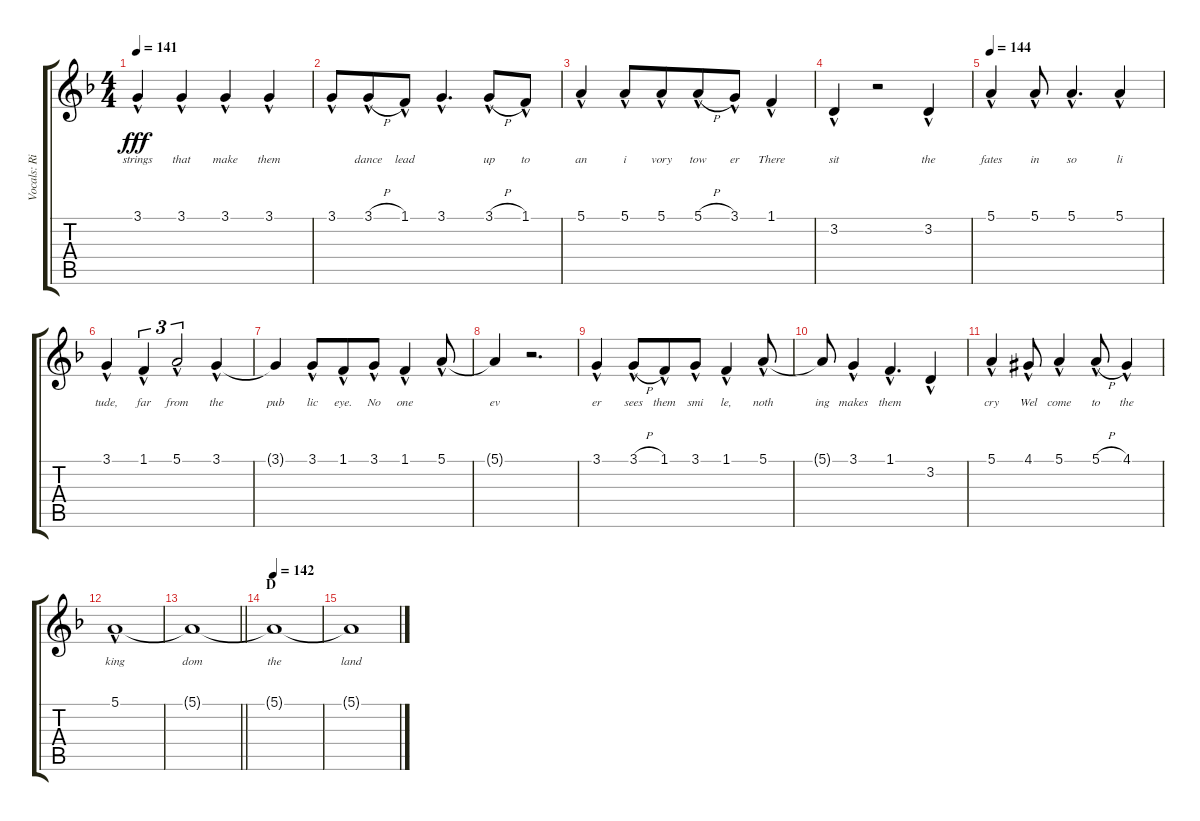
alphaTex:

\track ("Vocals: Rik" "Vocals: Ri") {instrument lead2sawtooth}
\staff {score tabs}
\tuning (E4 B3 G3 D3 A2 E2) {hide}
\ts (4 4)
\tempo 141
\clef g2
\ks f
3.1{hac}.4{lyrics (0 "strings") lyrics (1 "") lyrics (2 "") lyrics (3 "") lyrics (4 "") dy fff} 3.1{hac}.4{lyrics (0 "that") lyrics (1 "") lyrics (2 "") lyrics (3 "") lyrics (4 "")} 3.1{hac}.4{lyrics (0 "make") lyrics (1 "") lyrics (2 "") lyrics (3 "") lyrics (4 "")} 3.1{hac}.4{lyrics (0 "them") lyrics (1 "") lyrics (2 "") lyrics (3 "") lyrics (4 "")} |
3.1{hac}.8{lyrics (0 "") lyrics (1 "") lyrics (2 "") lyrics (3 "") lyrics (4 "")} 3.1{h hac}.8{lyrics (0 "dance") lyrics (1 "") lyrics (2 "") lyrics (3 "") lyrics (4 "") beam merge} 1.1{hac}.8{lyrics (0 "lead") lyrics (1 "") lyrics (2 "") lyrics (3 "") lyrics (4 "")} 3.1{hac}.4{d lyrics (0 "") lyrics (1 "") lyrics (2 "") lyrics (3 "") lyrics (4 "")} 3.1{h hac}.8{lyrics (0 "up") lyrics (1 "") lyrics (2 "") lyrics (3 "") lyrics (4 "")} 1.1{hac}.8{lyrics (0 "to") lyrics (1 "") lyrics (2 "") lyrics (3 "") lyrics (4 "")} |
5.1{hac}.4{lyrics (0 "an") lyrics (1 "") lyrics (2 "") lyrics (3 "") lyrics (4 "")} 5.1{hac}.8{lyrics (0 "i") lyrics (1 "") lyrics (2 "") lyrics (3 "") lyrics (4 "")} 5.1{hac}.8{lyrics (0 "vory") lyrics (1 "") lyrics (2 "") lyrics (3 "") lyrics (4 "") beam merge} 5.1{h hac}.8{lyrics (0 "tow") lyrics (1 "") lyrics (2 "") lyrics (3 "") lyrics (4 "")} 3.1{hac}.8{lyrics (0 "er") lyrics (1 "") lyrics (2 "") lyrics (3 "") lyrics (4 "")} 1.1{hac}.4{lyrics (0 "There") lyrics (1 "") lyrics (2 "") lyrics (3 "") lyrics (4 "")} |
3.2{hac}.4{lyrics (0 "sit") lyrics (1 "") lyrics (2 "") lyrics (3 "") lyrics (4 "")} r.2 3.2{hac}.4{lyrics (0 "the") lyrics (1 "") lyrics (2 "") lyrics (3 "") lyrics (4 "")} |
\tempo 144
5.1{hac}.4{lyrics (0 "fates") lyrics (1 "") lyrics (2 "") lyrics (3 "") lyrics (4 "")} 5.1{hac}.8{lyrics (0 "in") lyrics (1 "") lyrics (2 "") lyrics (3 "") lyrics (4 "")} 5.1{hac}.4{d lyrics (0 "so") lyrics (1 "") lyrics (2 "") lyrics (3 "") lyrics (4 "")} 5.1{hac}.4{lyrics (0 "li") lyrics (1 "") lyrics (2 "") lyrics (3 "") lyrics (4 "")} |
3.1{hac}.4{lyrics (0 "tude,") lyrics (1 "") lyrics (2 "") lyrics (3 "") lyrics (4 "")} 1.1{hac}.4{tu (3 2) lyrics (0 "far") lyrics (1 "") lyrics (2 "") lyrics (3 "") lyrics (4 "")} 5.1{hac}.2{tu (3 2) lyrics (0 "from") lyrics (1 "") lyrics (2 "") lyrics (3 "") lyrics (4 "")} 3.1{hac}.4{lyrics (0 "the") lyrics (1 "") lyrics (2 "") lyrics (3 "") lyrics (4 "")} |
3.1{t}.4{lyrics (0 "pub") lyrics (1 "") lyrics (2 "") lyrics (3 "") lyrics (4 "")} 3.1{hac}.8{lyrics (0 "lic") lyrics (1 "") lyrics (2 "") lyrics (3 "") lyrics (4 "")} 1.1{hac}.8{lyrics (0 "eye.") lyrics (1 "") lyrics (2 "") lyrics (3 "") lyrics (4 "") beam merge} 3.1{hac}.8{lyrics (0 "No") lyrics (1 "") lyrics (2 "") lyrics (3 "") lyrics (4 "")} 1.1{hac}.4{lyrics (0 "one") lyrics (1 "") lyrics (2 "") lyrics (3 "") lyrics (4 "")} 5.1{hac}.8{lyrics (0 "") lyrics (1 "") lyrics (2 "") lyrics (3 "") lyrics (4 "")} |
5.1{t}.4{lyrics (0 "ev") lyrics (1 "") lyrics (2 "") lyrics (3 "") lyrics (4 "")} r.2{d} |
3.1{hac}.4{lyrics (0 "er") lyrics (1 "") lyrics (2 "") lyrics (3 "") lyrics (4 "")} 3.1{h hac}.8{lyrics (0 "sees") lyrics (1 "") lyrics (2 "") lyrics (3 "") lyrics (4 "")} 1.1{hac}.8{lyrics (0 "them") lyrics (1 "") lyrics (2 "") lyrics (3 "") lyrics (4 "") beam merge} 3.1{hac}.8{lyrics (0 "smi") lyrics (1 "") lyrics (2 "") lyrics (3 "") lyrics (4 "")} 1.1{hac}.4{lyrics (0 "le,") lyrics (1 "") lyrics (2 "") lyrics (3 "") lyrics (4 "")} 5.1{hac}.8{lyrics (0 "noth") lyrics (1 "") lyrics (2 "") lyrics (3 "") lyrics (4 "")} |
5.1{t}.8{lyrics (0 "ing") lyrics (1 "") lyrics (2 "") lyrics (3 "") lyrics (4 "")} 3.1{hac}.4{lyrics (0 "makes") lyrics (1 "") lyrics (2 "") lyrics (3 "") lyrics (4 "")} 1.1{hac}.4{d lyrics (0 "them") lyrics (1 "") lyrics (2 "") lyrics (3 "") lyrics (4 "")} 3.2{hac}.4{lyrics (0 "") lyrics (1 "") lyrics (2 "") lyrics (3 "") lyrics (4 "")} |
5.1{hac}.4{lyrics (0 "cry") lyrics (1 "") lyrics (2 "") lyrics (3 "") lyrics (4 "")} 4.1{hac acc #}.8{lyrics (0 "Wel") lyrics (1 "") lyrics (2 "") lyrics (3 "") lyrics (4 "")} 5.1{hac}.4{lyrics (0 "come") lyrics (1 "") lyrics (2 "") lyrics (3 "") lyrics (4 "")} 5.1{h hac}.8{lyrics (0 "to") lyrics (1 "") lyrics (2 "") lyrics (3 "") lyrics (4 "")} 4.1{hac acc #}.4{lyrics (0 "the") lyrics (1 "") lyrics (2 "") lyrics (3 "") lyrics (4 "")} |
5.1{hac}.1{lyrics (0 "king") lyrics (1 "") lyrics (2 "") lyrics (3 "") lyrics (4 "") volume 0} |
\barLineRight lightlight
5.1{t}.1{lyrics (0 "dom") lyrics (1 "") lyrics (2 "") lyrics (3 "") lyrics (4 "")} |
\section ("" "D")
\tempo 142
5.1{t}.1{lyrics (0 "the") lyrics (1 "") lyrics (2 "") lyrics (3 "") lyrics (4 "")} |
5.1{t}.1{lyrics (0 "land") lyrics (1 "") lyrics (2 "") lyrics (3 "") lyrics (4 "")}
